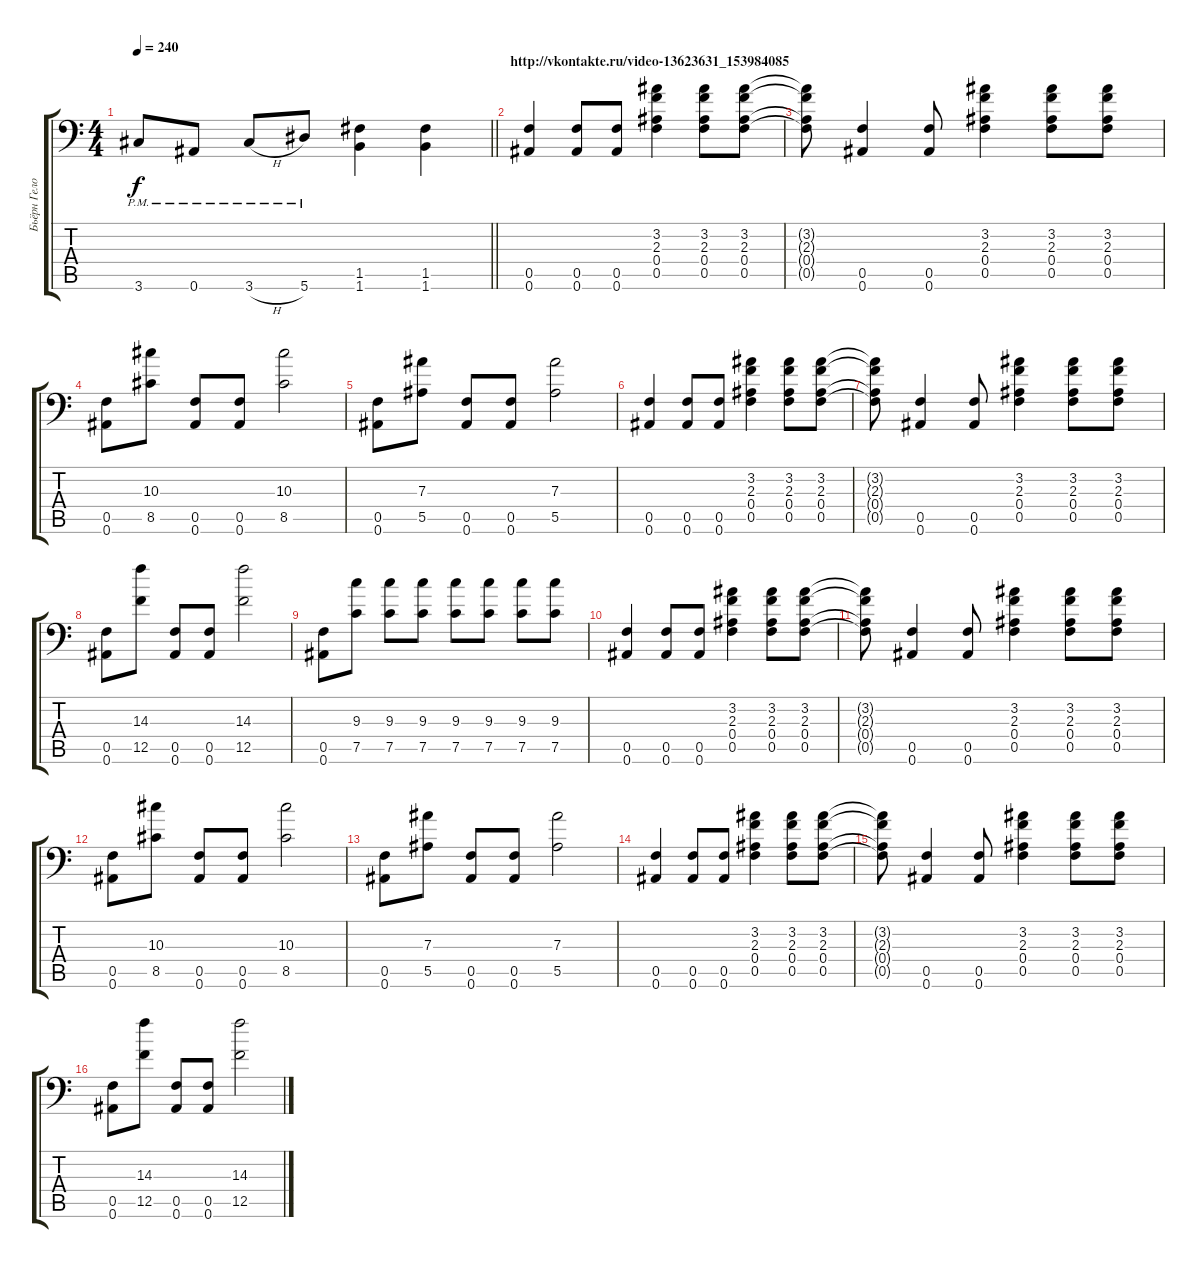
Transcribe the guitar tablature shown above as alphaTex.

\track ("Бьёрн Гелотте" "Бьёрн Гело") {instrument distortionguitar}
\staff {score tabs}
\tuning (C4 G3 Eb3 Bb2 F2 Bb1) {hide}
\ts (4 4)
\tempo 240
\clef f4
\barLineRight lightlight
\ks c
3.6{pm}.8{dy f} 0.6{pm}.8 3.6{h pm}.8 5.6{pm}.8 (1.5 1.6).4 (1.5 1.6).4 |
\section ("" "http://vkontakte.ru/video-13623631_153984085")
(0.5 0.6).4 (0.5 0.6).8 (0.5 0.6).8 (3.2 2.3 0.4 0.5).4 (3.2 2.3 0.4 0.5).8 (3.2 2.3 0.4 0.5).8 |
(3.2{t} 2.3{t} 0.4{t} 0.5{t}).8 (0.5 0.6).4 (0.5 0.6).8 (3.2 2.3 0.4 0.5).4 (3.2 2.3 0.4 0.5).8 (3.2 2.3 0.4 0.5).8 |
(0.5 0.6).8 (10.3 8.5).8 (0.5 0.6).8 (0.5 0.6).8 (10.3 8.5).2 |
(0.5 0.6).8 (7.3 5.5).8 (0.5 0.6).8 (0.5 0.6).8 (7.3 5.5).2 |
(0.5 0.6).4 (0.5 0.6).8 (0.5 0.6).8 (3.2 2.3 0.4 0.5).4 (3.2 2.3 0.4 0.5).8 (3.2 2.3 0.4 0.5).8 |
(3.2{t} 2.3{t} 0.4{t} 0.5{t}).8 (0.5 0.6).4 (0.5 0.6).8 (3.2 2.3 0.4 0.5).4 (3.2 2.3 0.4 0.5).8 (3.2 2.3 0.4 0.5).8 |
(0.5 0.6).8 (14.3 12.5).8 (0.5 0.6).8 (0.5 0.6).8 (14.3 12.5).2 |
(0.5 0.6).8 (9.3 7.5).8 (9.3 7.5).8 (9.3 7.5).8 (9.3 7.5).8 (9.3 7.5).8 (9.3 7.5).8 (9.3 7.5).8 |
(0.5 0.6).4 (0.5 0.6).8 (0.5 0.6).8 (3.2 2.3 0.4 0.5).4 (3.2 2.3 0.4 0.5).8 (3.2 2.3 0.4 0.5).8 |
(3.2{t} 2.3{t} 0.4{t} 0.5{t}).8 (0.5 0.6).4 (0.5 0.6).8 (3.2 2.3 0.4 0.5).4 (3.2 2.3 0.4 0.5).8 (3.2 2.3 0.4 0.5).8 |
(0.5 0.6).8 (10.3 8.5).8 (0.5 0.6).8 (0.5 0.6).8 (10.3 8.5).2 |
(0.5 0.6).8 (7.3 5.5).8 (0.5 0.6).8 (0.5 0.6).8 (7.3 5.5).2 |
(0.5 0.6).4 (0.5 0.6).8 (0.5 0.6).8 (3.2 2.3 0.4 0.5).4 (3.2 2.3 0.4 0.5).8 (3.2 2.3 0.4 0.5).8 |
(3.2{t} 2.3{t} 0.4{t} 0.5{t}).8 (0.5 0.6).4 (0.5 0.6).8 (3.2 2.3 0.4 0.5).4 (3.2 2.3 0.4 0.5).8 (3.2 2.3 0.4 0.5).8 |
(0.5 0.6).8 (14.3 12.5).8 (0.5 0.6).8 (0.5 0.6).8 (14.3 12.5).2
